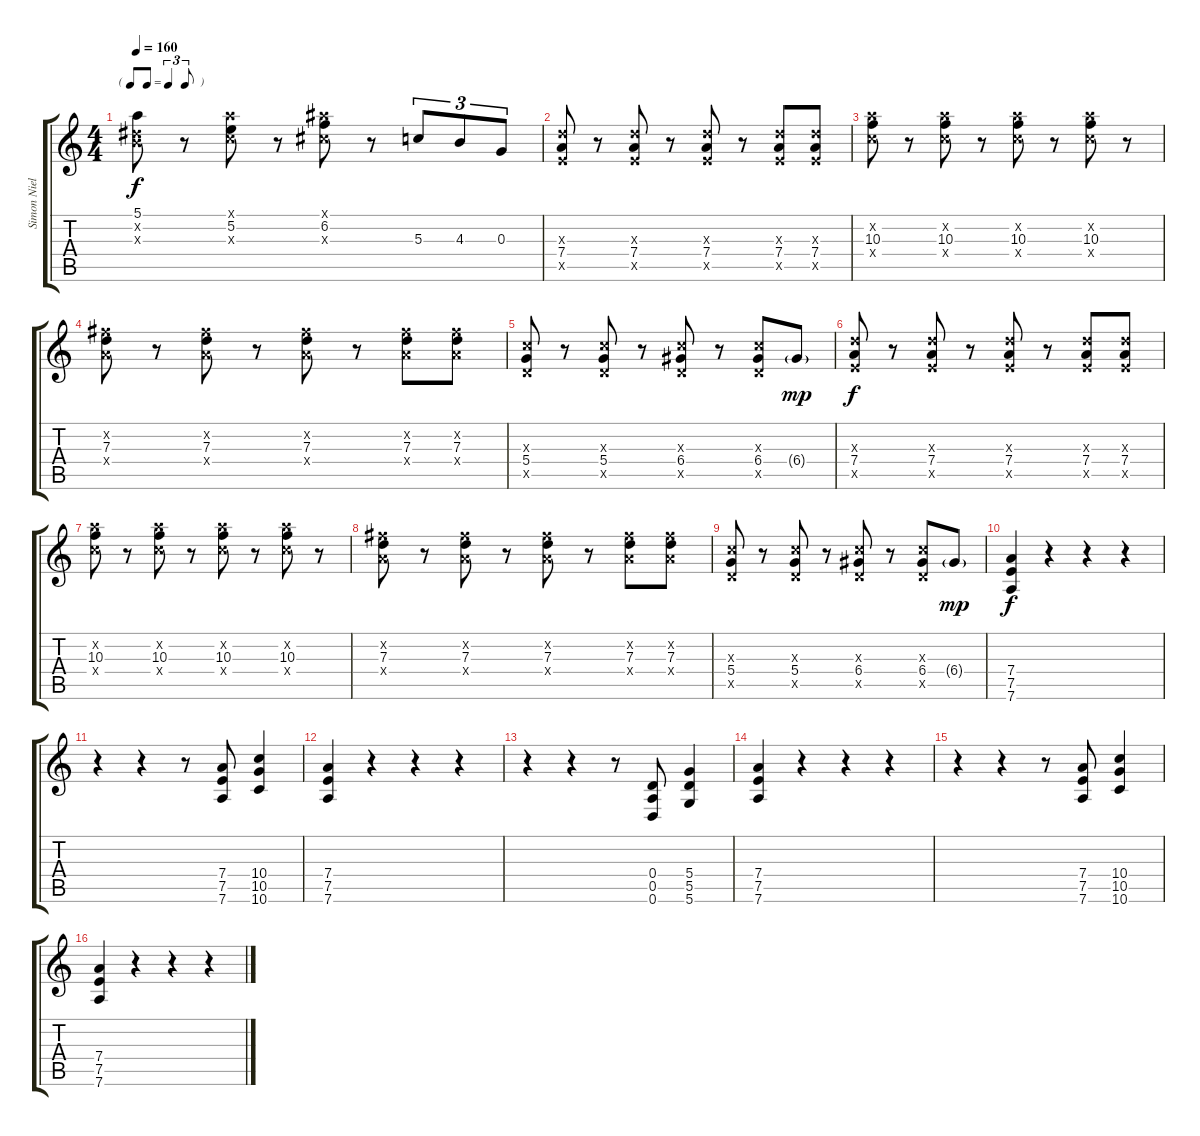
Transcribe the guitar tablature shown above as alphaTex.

\track ("Simon Niel" "Simon Niel") {instrument overdrivenguitar}
\staff {score tabs}
\tuning (E4 B3 G3 D3 A2 D2) {hide}
\ts (4 4)
\tf triplet8th
\tempo 160
\clef g2
\ks c
(5.1 4.2{x} 4.3{x}).8{dy f} r.8 (5.1{x} 5.2 5.3{x}).8 r.8 (6.1{x} 6.2 6.3{x}).8 r.8 5.3.8{tu (3 2)} 4.3.8{tu (3 2)} 0.3.8{tu (3 2)} |
(7.3{x} 7.4 7.5{x}).8 r.8 (7.3{x} 7.4 7.5{x}).8 r.8 (7.3{x} 7.4 7.5{x}).8 r.8 (7.3{x} 7.4 7.5{x}).8 (7.3{x} 7.4 7.5{x}).8 |
(10.2{x} 10.3 10.4{x}).8 r.8 (10.2{x} 10.3 10.4{x}).8 r.8 (10.2{x} 10.3 10.4{x}).8 r.8 (10.2{x} 10.3 10.4{x}).8 r.8 |
(7.2{x} 7.3 7.4{x}).8 r.8 (7.2{x} 7.3 7.4{x}).8 r.8 (7.2{x} 7.3 7.4{x}).8 r.8 (7.2{x} 7.3 7.4{x}).8 (7.2{x} 7.3 7.4{x}).8 |
(5.3{x} 5.4 5.5{x}).8 r.8 (5.3{x} 5.4 5.5{x}).8 r.8 (5.3{x} 6.4 5.5{x}).8 r.8 (5.3{x} 6.4 5.5{x}).8 6.4{g}.8{dy mp} |
(7.3{x} 7.4 7.5{x}).8{dy f} r.8 (7.3{x} 7.4 7.5{x}).8 r.8 (7.3{x} 7.4 7.5{x}).8 r.8 (7.3{x} 7.4 7.5{x}).8 (7.3{x} 7.4 7.5{x}).8 |
(10.2{x} 10.3 10.4{x}).8 r.8 (10.2{x} 10.3 10.4{x}).8 r.8 (10.2{x} 10.3 10.4{x}).8 r.8 (10.2{x} 10.3 10.4{x}).8 r.8 |
(7.2{x} 7.3 7.4{x}).8 r.8 (7.2{x} 7.3 7.4{x}).8 r.8 (7.2{x} 7.3 7.4{x}).8 r.8 (7.2{x} 7.3 7.4{x}).8 (7.2{x} 7.3 7.4{x}).8 |
(5.3{x} 5.4 5.5{x}).8 r.8 (5.3{x} 5.4 5.5{x}).8 r.8 (5.3{x} 6.4 5.5{x}).8 r.8 (5.3{x} 6.4 5.5{x}).8 6.4{g}.8{dy mp} |
(7.4 7.5 7.6).4{dy f} r.4 r.4 r.4 |
r.4 r.4 r.8 (7.4 7.5 7.6).8 (10.4 10.5 10.6).4 |
(7.4 7.5 7.6).4 r.4 r.4 r.4 |
r.4 r.4 r.8 (0.4 0.5 0.6).8 (5.4 5.5 5.6).4 |
(7.4 7.5 7.6).4 r.4 r.4 r.4 |
r.4 r.4 r.8 (7.4 7.5 7.6).8 (10.4 10.5 10.6).4 |
(7.4 7.5 7.6).4 r.4 r.4 r.4
